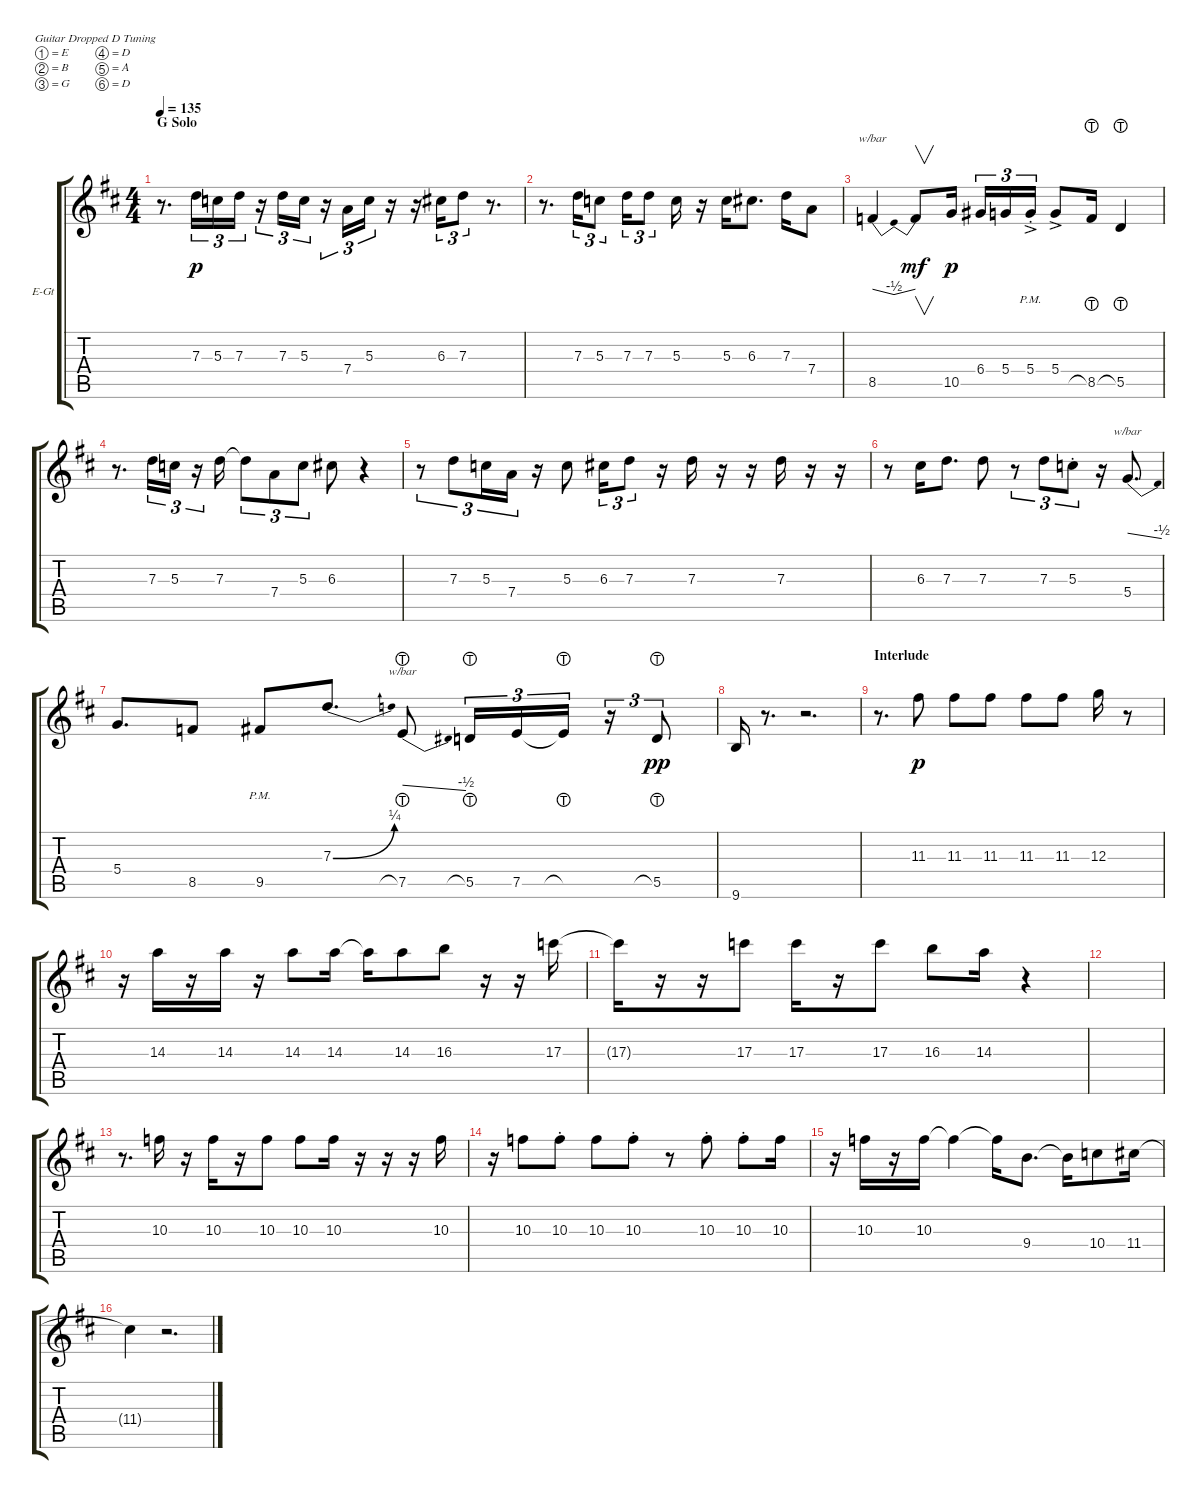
\bracketExtendMode groupsimilarinstruments
\firstSystemTrackNameOrientation horizontal
\otherSystemsTrackNameOrientation horizontal
\track ("Guitar " "E-Gt") {instrument distortionguitar}
\staff {score tabs}
\tuning (E4 B3 G3 D3 A2 D2)
\ts (4 4)
\section ("" "G Solo")
\tempo 135
\clef g2
\ks d
r.8{d dy p} 7.3.16{tu (3 2)} 5.3.16{tu (3 2)} 7.3.16{tu (3 2)} r.16{tu (3 2)} 7.3.16{tu (3 2)} 5.3.16{tu (3 2)} r.16{tu (3 2)} 7.4.16{tu (3 2)} 5.3.16{tu (3 2)} r.16 r.16 6.3.16{tu (3 2)} 7.3.8{tu (3 2)} r.8{d} |
r.8{d} 7.3.16{tu (3 2)} 5.3.8{tu (3 2)} 7.3.16{tu (3 2)} 7.3.8{tu (3 2)} 5.3.16 r.16 5.3.16 6.3.8{d} 7.3.16 7.4.8 |
8.5.4{tbe (dip default 0 0 15 -2 30 0)} 8.5{t}.8{v dy mf} 10.5.16{dy p} 6.4.16{tu (3 2)} 5.4.16{tu (3 2)} 5.4{ac pm st}.16{tu (3 2)} 5.4{ac}.8 8.5{lht}.16 5.5{lht}.4 |
r.8{d} 7.3.16{tu (3 2)} 5.3.16{tu (3 2)} r.16{tu (3 2)} 7.3.16 7.3{t}.8{tu (3 2)} 7.4.8{tu (3 2)} 5.3.8{tu (3 2)} 6.3.8 r.4 |
r.8{tu (3 2)} 7.3.8{tu (3 2)} 5.3.16{tu (3 2)} 7.4.16{tu (3 2)} r.16 5.3.8 6.3.16{tu (3 2)} 7.3.8{tu (3 2)} r.16 7.3.16 r.16 r.16 7.3.16 r.16 r.16 |
r.8 6.3.16 7.3.8{d} 7.3.8 r.8{tu (3 2)} 7.3.8{tu (3 2)} 5.3{st}.8{tu (3 2)} r.16 5.4.8{d tbe (dive default 0 0 45 -2)} |
5.4.8{d} 8.5.8 9.5{pm}.8 7.3{be (bend 0 0 60 1)}.8{d} 7.5{lht}.8{tbe (dive default 0 0 44.4 -2)} 5.5{lht}.16{tu (3 2)} 7.5.16{tu (3 2)} 7.5{lht t}.16{tu (3 2)} r.16{tu (3 2)} 5.5{lht}.8{tu (3 2) dy pp} |
9.6.16 r.8{d} r.2{d} |
\section ("" "Interlude")
r.8{d} 11.3.8{dy p} 11.3.8 11.3.8 11.3.8 11.3.8 12.3.16 r.8 |
r.16 14.3.16 r.16 14.3.16 r.16 14.3.8 14.3.16 14.3{t}.16 14.3.8 16.3.8 r.16 r.16 17.3.16 |
17.3{t}.16 r.16 r.16 17.3.8 17.3.16 r.16 17.3.8 16.3.8 14.3.16 r.4 |
|
r.8{d} 10.3.16 r.16 10.3.16 r.16 10.3.8 10.3.8 10.3.16 r.16 r.16 r.16 10.3.16 |
r.16 10.3.8 10.3{st}.8 10.3.8 10.3{st}.8 r.8 10.3{st}.8 10.3{st}.8 10.3.16 |
r.16 10.3.16 r.16 10.3.16 10.3{t}.4 10.3{t}.16 9.4.8{d} 9.4{t}.16 10.4.8 11.4.16 |
11.4{t}.4 r.2{d}
